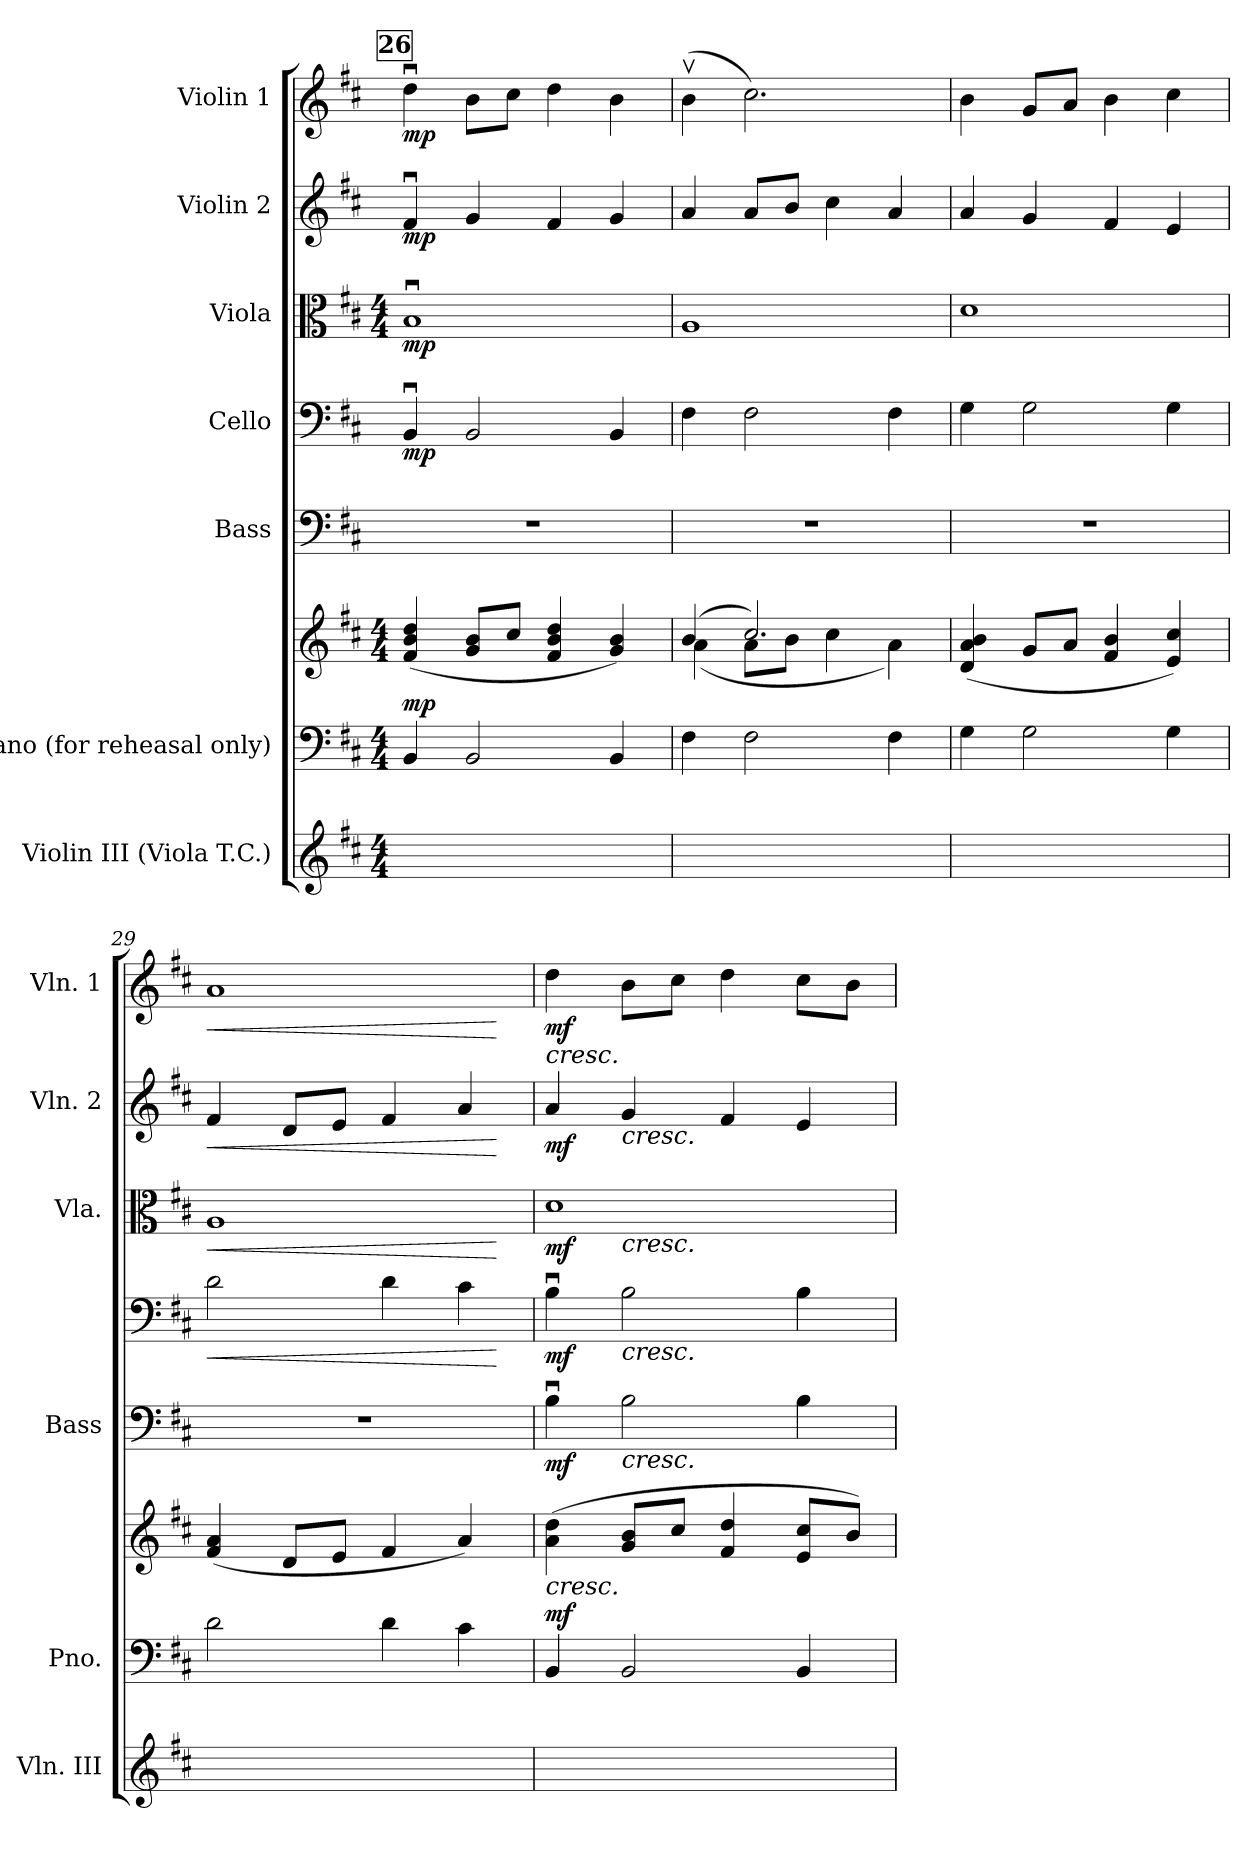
**kern	**kern	**kern	**dynam	**kern	**dynam	**kern	**dynam	**kern	**dynam	**kern	**dynam	**kern	**dynam
*part7	*part6	*part6	*part6	*part5	*part5	*part4	*part4	*part3	*part3	*part2	*part2	*part1	*part1
*staff8	*staff7	*staff6	*staff6/7	*staff5	*staff5	*staff4	*staff4	*staff3	*staff3	*staff2	*staff2	*staff1	*staff1
*I"Violin III (Viola T.C.)	*I"Piano (for reheasal only)	*	*	*I"Bass	*	*I"Cello	*	*I"Viola	*	*I"Violin 2	*	*I"Violin 1	*
*I'Vln. III	*I'Pno.	*	*	*I'Bass	*	*	*	*I'Vla.	*	*I'Vln. 2	*	*I'Vln. 1	*
*clefG2	*clefF4	*clefG2	*	*clefF4	*	*clefF4	*	*clefC3	*	*clefG2	*	*clefG2	*
*	*	*	*	*ITrd7c12	*	*	*	*	*	*	*	*	*
*k[f#c#]	*k[f#c#]	*k[f#c#]	*	*k[f#c#]	*	*k[f#c#]	*	*k[f#c#]	*	*k[f#c#]	*	*k[f#c#]	*
*D:	*D:	*D:	*	*D:	*	*D:	*	*D:	*	*D:	*	*D:	*
*M4/4	*M4/4	*M4/4	*	*	*	*	*	*M4/4	*	*	*	*	*
!!LO:REH:place=s1:a:B:fs=12:t=26
=26	=26	=26	=26	=26	=26	=26	=26	=26	=26	=26	=26	=26	=26
!	!	!	!LO:DY:a=2	!	!	!	!LO:DY:b	!	!LO:DY:b	!	!LO:DY:b	!	!LO:DY:b
1ryy	4BB/	(<4f#/ 4b/ 4dd/	mp	1r	.	4BBu>/	mp	1Bu>	mp	4f#u>/	mp	4ddu>\	mp
.	2BB/	8g/ 8b/L	.	.	.	2BB/	.	.	.	4g/	.	8b\L	.
.	.	8cc#/J	.	.	.	.	.	.	.	.	.	8cc#\J	.
.	.	4f#/ 4b/ 4dd/	.	.	.	.	.	.	.	4f#/	.	4dd\	.
.	4BB/	4g/ 4b/)	.	.	.	4BB/	.	.	.	4g/	.	4b\	.
=27	=27	=27	=27	=27	=27	=27	=27	=27	=27	=27	=27	=27	=27
*	*	*^	*	*	*	*	*	*	*	*	*	*	*
1ryy	4F#\	(4b/	(<4a\	.	1r	.	4F#\	.	1A	.	4a/	.	(>4bv>\	.
.	2F#\	2.cc#/)	8a\L	.	.	.	2F#\	.	.	.	8a/L	.	2.cc#\)	.
.	.	.	8b\J	.	.	.	.	.	.	.	8b/J	.	.	.
.	.	.	4cc#\	.	.	.	.	.	.	.	4cc#\	.	.	.
.	4F#\	.	4a\)	.	.	.	4F#\	.	.	.	4a/	.	.	.
*	*	*v	*v	*	*	*	*	*	*	*	*	*	*	*
=28	=28	=28	=28	=28	=28	=28	=28	=28	=28	=28	=28	=28	=28
1ryy	4G\	(<4d/ 4a/ 4b/	.	1r	.	4G\	.	1d	.	4a/	.	4b\	.
.	2G\	8g/L	.	.	.	2G\	.	.	.	4g/	.	8g/L	.
.	.	8a/J	.	.	.	.	.	.	.	.	.	8a/J	.
.	.	4f#/ 4b/	.	.	.	.	.	.	.	4f#/	.	4b\	.
.	4G\	4e/ 4cc#/)	.	.	.	4G\	.	.	.	4e/	.	4cc#\	.
!!LO:LB:g=z
=29	=29	=29	=29	=29	=29	=29	=29	=29	=29	=29	=29	=29	=29
!	!	!	!	!	!	!	!LO:HP:b	!	!LO:HP:b	!	!LO:HP:b	!	!LO:HP:b
1ryy	2d\	(<4f#/ 4a/	.	1r	.	2d\	<	1A	<	4f#/	<	1a	<
.	.	8d/L	.	.	.	.	.	.	.	8d/L	.	.	.
.	.	8e/J	.	.	.	.	.	.	.	8e/J	.	.	.
.	4d\	4f#/	.	.	.	4d\	.	.	.	4f#/	.	.	.
.	4c#\	4a/)	.	.	.	4c#\	.	.	.	4a/	.	.	.
.	.	.	.	.	.	.	[	.	[	.	[	.	[
=30	=30	=30	=30	=30	=30	=30	=30	=30	=30	=30	=30	=30	=30
!	!	!	!	!	!	!	!	!	!	!	!	!LO:TX:b:i:t=cresc.	!
!	!LO:TX:a:i:t=cresc.	!	!	!	!	!	!	!	!	!	!	!	!
!	!	!	!LO:DY:a=2	!	!LO:DY:b	!	!LO:DY:b	!	!LO:DY:b	!	!LO:DY:b	!	!LO:DY:b
*	*	*	*	*	*	*	*	*^	*	*	*	*	*
1ryy	4BB/	(>4a\ 4dd\	mf	4BBu>\	mf	4Bu>\	mf	1d	4ryy	mf	4a/	mf	4dd\	mf
!	!	!	!	!	!	!	!	!	!	!	!LO:TX:b:i:t=cresc.	!	!	!
!	!	!	!	!	!	!	!	!	!LO:TX:b:i:t=cresc.	!	!	!	!	!
!	!	!	!	!	!	!LO:TX:b:i:t=cresc.	!	!	!	!	!	!	!	!
!	!	!	!	!LO:TX:b:i:t=cresc.	!	!	!	!	!	!	!	!	!	!
.	2BB/	8g/ 8b/L	.	2BB\	.	2B\	.	.	2.ryy	.	4g/	.	8b\L	.
.	.	8cc#/J	.	.	.	.	.	.	.	.	.	.	8cc#\J	.
.	.	4f#/ 4dd/	.	.	.	.	.	.	.	.	4f#/	.	4dd\	.
.	4BB/	8e/ 8cc#/L	.	4BB\	.	4B\	.	.	.	.	4e/	.	8cc#\L	.
.	.	8b/J)	.	.	.	.	.	.	.	.	.	.	8b\J	.
*	*	*	*	*	*	*	*	*v	*v	*	*	*	*	*
=	=	=	=	=	=	=	=	=	=	=	=	=	=
*-	*-	*-	*-	*-	*-	*-	*-	*-	*-	*-	*-	*-	*-
